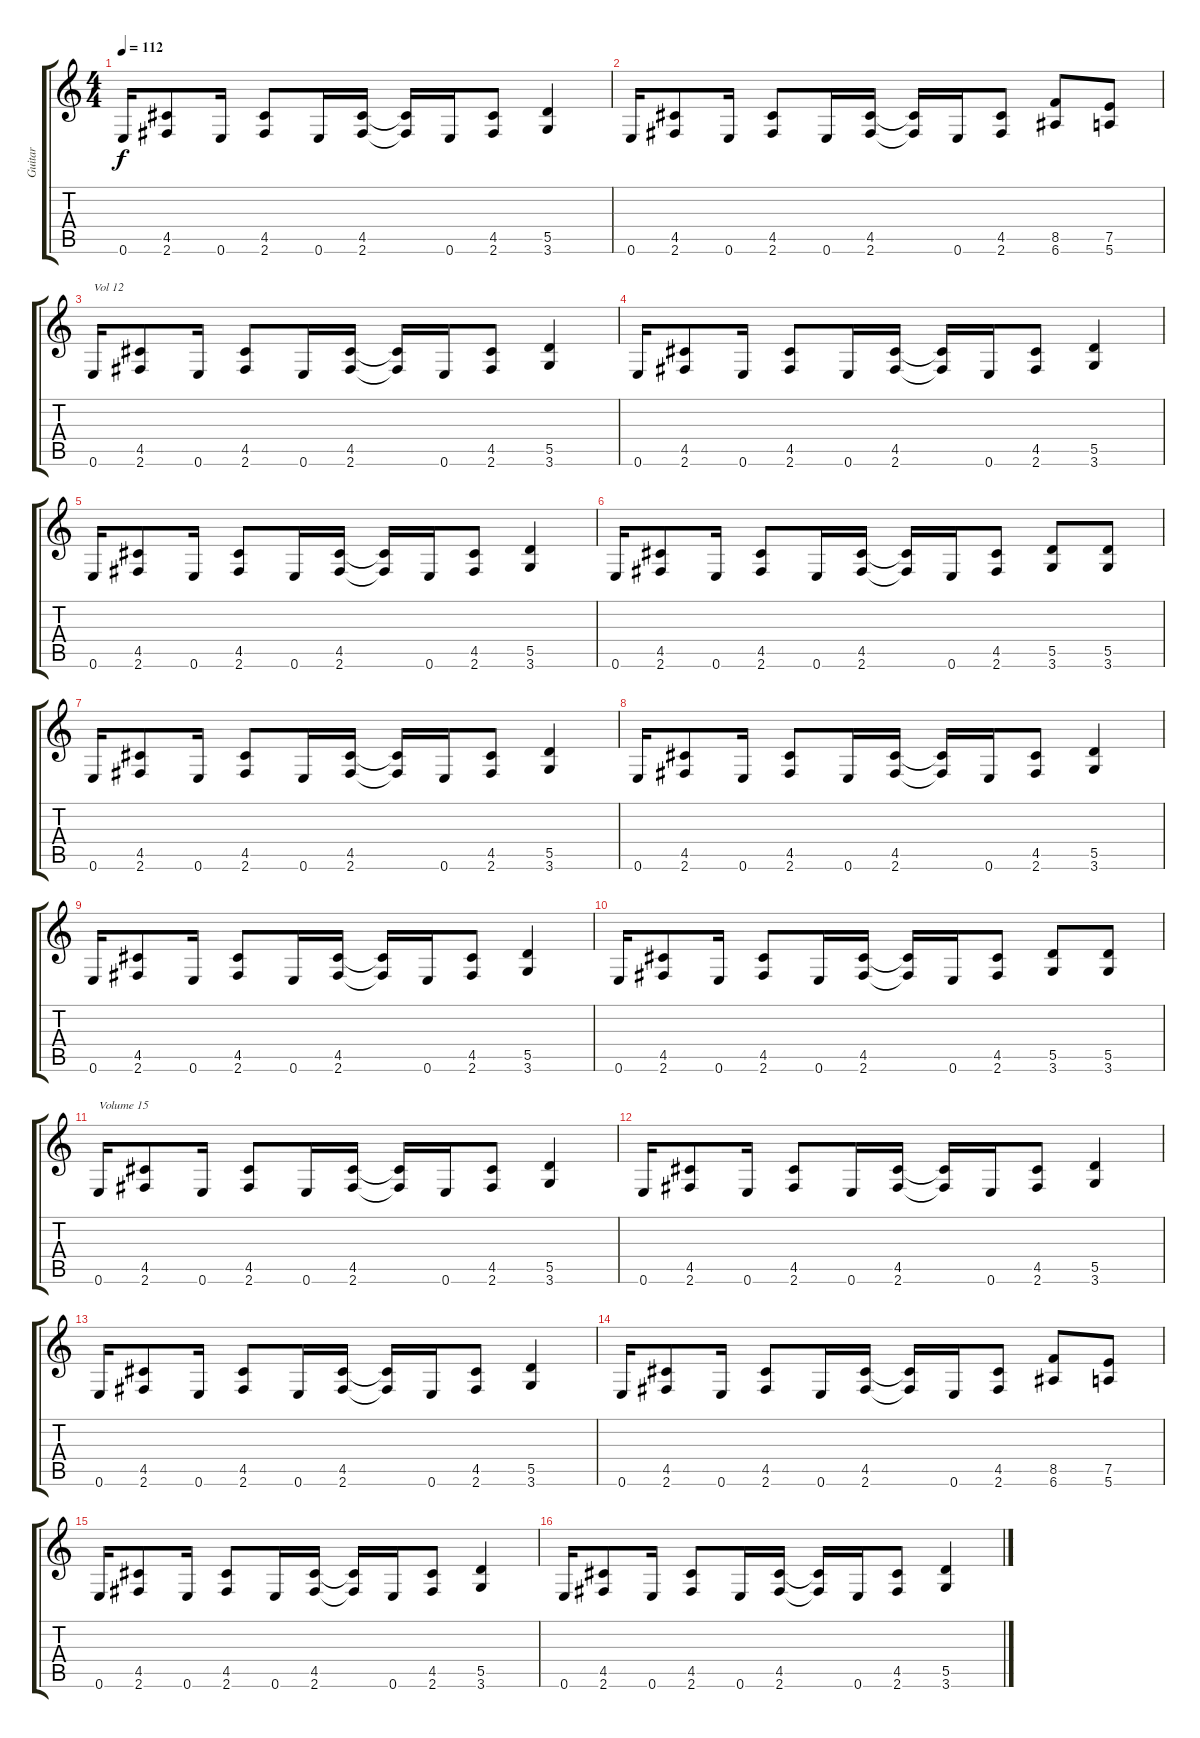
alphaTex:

\track ("Guitar" "Guitar") {instrument overdrivenguitar}
\staff {score tabs}
\tuning (E4 B3 G3 D3 A2 E2) {hide}
\ts (4 4)
\tempo 112
\clef g2
\ks c
0.6.16{dy f} (4.5 2.6).8 0.6.16 (4.5 2.6).8 0.6.16 (4.5 2.6).16 (4.5{t} 2.6{t}).16 0.6.16 (4.5 2.6).8 (5.5 3.6).4 |
0.6.16 (4.5 2.6).8 0.6.16 (4.5 2.6).8 0.6.16 (4.5 2.6).16 (4.5{t} 2.6{t}).16 0.6.16 (4.5 2.6).8 (8.5 6.6).8 (7.5 5.6).8 |
0.6.16{txt "Vol 12" volume 12} (4.5 2.6).8 0.6.16 (4.5 2.6).8 0.6.16 (4.5 2.6).16 (4.5{t} 2.6{t}).16 0.6.16 (4.5 2.6).8 (5.5 3.6).4 |
0.6.16 (4.5 2.6).8 0.6.16 (4.5 2.6).8 0.6.16 (4.5 2.6).16 (4.5{t} 2.6{t}).16 0.6.16 (4.5 2.6).8 (5.5 3.6).4 |
0.6.16 (4.5 2.6).8 0.6.16 (4.5 2.6).8 0.6.16 (4.5 2.6).16 (4.5{t} 2.6{t}).16 0.6.16 (4.5 2.6).8 (5.5 3.6).4 |
0.6.16 (4.5 2.6).8 0.6.16 (4.5 2.6).8 0.6.16 (4.5 2.6).16 (4.5{t} 2.6{t}).16 0.6.16 (4.5 2.6).8 (5.5 3.6).8 (5.5 3.6).8 |
0.6.16 (4.5 2.6).8 0.6.16 (4.5 2.6).8 0.6.16 (4.5 2.6).16 (4.5{t} 2.6{t}).16 0.6.16 (4.5 2.6).8 (5.5 3.6).4 |
0.6.16 (4.5 2.6).8 0.6.16 (4.5 2.6).8 0.6.16 (4.5 2.6).16 (4.5{t} 2.6{t}).16 0.6.16 (4.5 2.6).8 (5.5 3.6).4 |
0.6.16 (4.5 2.6).8 0.6.16 (4.5 2.6).8 0.6.16 (4.5 2.6).16 (4.5{t} 2.6{t}).16 0.6.16 (4.5 2.6).8 (5.5 3.6).4 |
0.6.16 (4.5 2.6).8 0.6.16 (4.5 2.6).8 0.6.16 (4.5 2.6).16 (4.5{t} 2.6{t}).16 0.6.16 (4.5 2.6).8 (5.5 3.6).8 (5.5 3.6).8 |
0.6.16{txt "Volume 15" volume 15} (4.5 2.6).8 0.6.16 (4.5 2.6).8 0.6.16 (4.5 2.6).16 (4.5{t} 2.6{t}).16 0.6.16 (4.5 2.6).8 (5.5 3.6).4 |
0.6.16 (4.5 2.6).8 0.6.16 (4.5 2.6).8 0.6.16 (4.5 2.6).16 (4.5{t} 2.6{t}).16 0.6.16 (4.5 2.6).8 (5.5 3.6).4 |
0.6.16 (4.5 2.6).8 0.6.16 (4.5 2.6).8 0.6.16 (4.5 2.6).16 (4.5{t} 2.6{t}).16 0.6.16 (4.5 2.6).8 (5.5 3.6).4 |
0.6.16 (4.5 2.6).8 0.6.16 (4.5 2.6).8 0.6.16 (4.5 2.6).16 (4.5{t} 2.6{t}).16 0.6.16 (4.5 2.6).8 (8.5 6.6).8 (7.5 5.6).8 |
0.6.16 (4.5 2.6).8 0.6.16 (4.5 2.6).8 0.6.16 (4.5 2.6).16 (4.5{t} 2.6{t}).16 0.6.16 (4.5 2.6).8 (5.5 3.6).4 |
0.6.16 (4.5 2.6).8 0.6.16 (4.5 2.6).8 0.6.16 (4.5 2.6).16 (4.5{t} 2.6{t}).16 0.6.16 (4.5 2.6).8 (5.5 3.6).4
